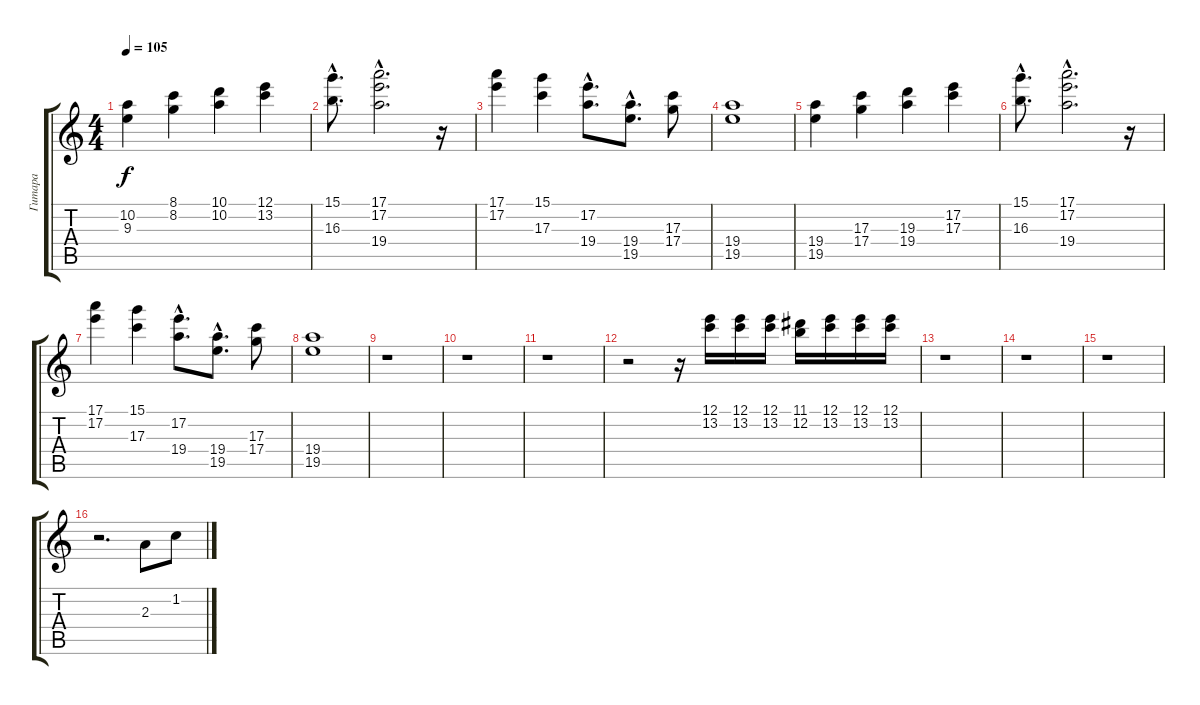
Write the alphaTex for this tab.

\track ("Гитара" "Гитара") {instrument distortionguitar}
\staff {score tabs}
\tuning (E4 B3 G3 D3 A2 E2) {hide}
\ts (4 4)
\tempo 105
\clef g2
\ks c
(10.2 9.3).4{dy f} (8.1 8.2).4 (10.1 10.2).4 (12.1 13.2).4 |
(15.1{hac} 16.3{hac}).8{d} (17.1{hac} 17.2{hac} 19.4{hac}).2{d} r.16 |
(17.1 17.2).4 (15.1 17.3).4 (17.2{hac} 19.4{hac}).8{d} (19.4{hac} 19.5{hac}).8{d} (17.3 17.4).8 |
(19.4 19.5).1 |
(19.4 19.5).4 (17.3 17.4).4 (19.3 19.4).4 (17.2 17.3).4 |
(15.1{hac} 16.3{hac}).8{d} (17.1{hac} 17.2{hac} 19.4{hac}).2{d} r.16 |
(17.1 17.2).4 (15.1 17.3).4 (17.2{hac} 19.4{hac}).8{d} (19.4{hac} 19.5{hac}).8{d} (17.3 17.4).8 |
(19.4 19.5).1 |
r.1 |
r.1 |
r.1 |
r.2 r.16 (12.1 13.2).16 (12.1 13.2).16 (12.1 13.2).16 (11.1 12.2).16 (12.1 13.2).16 (12.1 13.2).16 (12.1 13.2).16 |
r.1 |
r.1 |
r.1 |
r.2{d} 2.3.8 1.2.8
